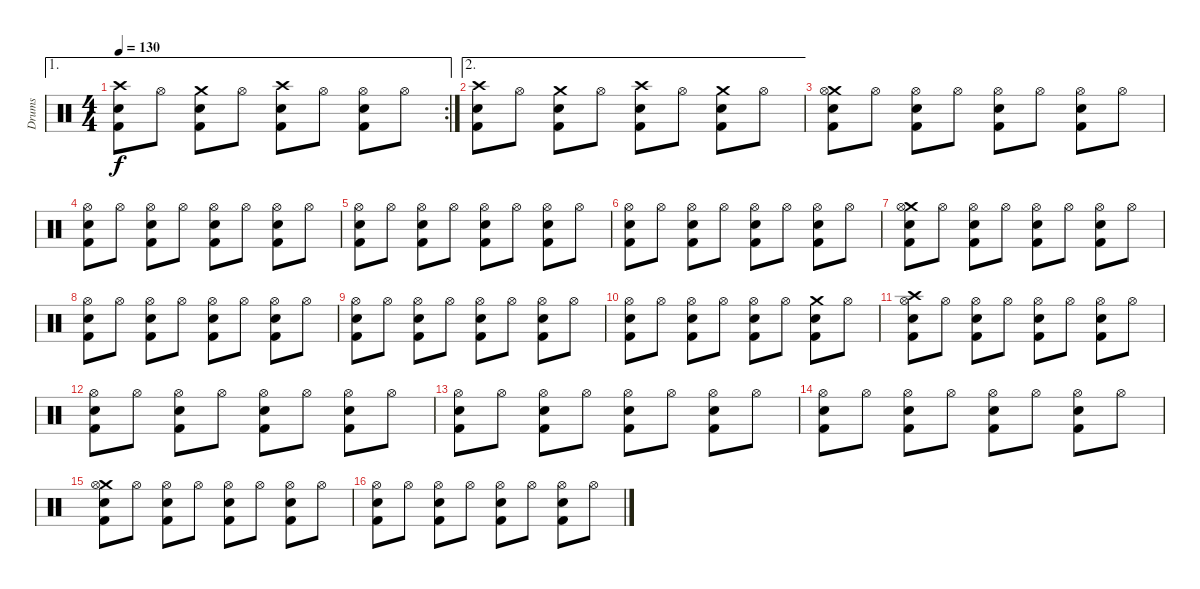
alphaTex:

\track ("Drums" "Drums") {instrument percussion}
\staff {score}
\articulation defaults
\ae 1
\rc 2
\ts (4 4)
\tempo 130
\clef neutral
\ks c
("Kick (hit) 2" "Crash high (hit)" "Snare (hit) 2").8{dy f} "Hi-Hat (open)".8 ("Kick (hit) 2" "Crash medium (hit)" "Snare (hit) 2").8 "Hi-Hat (open)".8 ("Kick (hit) 2" "Crash high (hit)" "Snare (hit) 2").8 "Hi-Hat (open)".8 ("Kick (hit) 2" "Hi-Hat (open)" "Snare (hit) 2").8 "Hi-Hat (open)".8 |
\ae 2
("Kick (hit) 2" "Crash high (hit)" "Snare (hit) 2").8 "Hi-Hat (open)".8 ("Kick (hit) 2" "Crash medium (hit)" "Snare (hit) 2").8 "Hi-Hat (open)".8 ("Kick (hit) 2" "Crash high (hit)" "Snare (hit) 2").8 "Hi-Hat (open)".8 ("Kick (hit) 2" "Crash medium (hit)" "Snare (hit) 2").8 "Hi-Hat (open)".8 |
("Kick (hit) 2" "Crash medium (hit)" "Hi-Hat (open)" "Snare (hit) 2").8 "Hi-Hat (open)".8 ("Kick (hit) 2" "Hi-Hat (open)" "Snare (hit) 2").8 "Hi-Hat (open)".8 ("Kick (hit) 2" "Hi-Hat (open)" "Snare (hit) 2").8 "Hi-Hat (open)".8 ("Kick (hit) 2" "Hi-Hat (open)" "Snare (hit) 2").8 "Hi-Hat (open)".8 |
("Kick (hit) 2" "Hi-Hat (open)" "Snare (hit) 2").8 "Hi-Hat (open)".8 ("Kick (hit) 2" "Hi-Hat (open)" "Snare (hit) 2").8 "Hi-Hat (open)".8 ("Kick (hit) 2" "Hi-Hat (open)" "Snare (hit) 2").8 "Hi-Hat (open)".8 ("Kick (hit) 2" "Hi-Hat (open)" "Snare (hit) 2").8 "Hi-Hat (open)".8 |
("Kick (hit) 2" "Hi-Hat (open)" "Snare (hit) 2").8 "Hi-Hat (open)".8 ("Kick (hit) 2" "Hi-Hat (open)" "Snare (hit) 2").8 "Hi-Hat (open)".8 ("Kick (hit) 2" "Hi-Hat (open)" "Snare (hit) 2").8 "Hi-Hat (open)".8 ("Kick (hit) 2" "Hi-Hat (open)" "Snare (hit) 2").8 "Hi-Hat (open)".8 |
("Kick (hit) 2" "Hi-Hat (open)" "Snare (hit) 2").8 "Hi-Hat (open)".8 ("Kick (hit) 2" "Hi-Hat (open)" "Snare (hit) 2").8 "Hi-Hat (open)".8 ("Kick (hit) 2" "Hi-Hat (open)" "Snare (hit) 2").8 "Hi-Hat (open)".8 ("Kick (hit) 2" "Hi-Hat (open)" "Snare (hit) 2").8 "Hi-Hat (open)".8 |
("Kick (hit) 2" "Crash medium (hit)" "Hi-Hat (open)" "Snare (hit) 2").8 "Hi-Hat (open)".8 ("Kick (hit) 2" "Hi-Hat (open)" "Snare (hit) 2").8 "Hi-Hat (open)".8 ("Kick (hit) 2" "Hi-Hat (open)" "Snare (hit) 2").8 "Hi-Hat (open)".8 ("Kick (hit) 2" "Hi-Hat (open)" "Snare (hit) 2").8 "Hi-Hat (open)".8 |
("Kick (hit) 2" "Hi-Hat (open)" "Snare (hit) 2").8 "Hi-Hat (open)".8 ("Kick (hit) 2" "Hi-Hat (open)" "Snare (hit) 2").8 "Hi-Hat (open)".8 ("Kick (hit) 2" "Hi-Hat (open)" "Snare (hit) 2").8 "Hi-Hat (open)".8 ("Kick (hit) 2" "Hi-Hat (open)" "Snare (hit) 2").8 "Hi-Hat (open)".8 |
("Kick (hit) 2" "Hi-Hat (open)" "Snare (hit) 2").8 "Hi-Hat (open)".8 ("Kick (hit) 2" "Hi-Hat (open)" "Snare (hit) 2").8 "Hi-Hat (open)".8 ("Kick (hit) 2" "Hi-Hat (open)" "Snare (hit) 2").8 "Hi-Hat (open)".8 ("Kick (hit) 2" "Hi-Hat (open)" "Snare (hit) 2").8 "Hi-Hat (open)".8 |
("Kick (hit) 2" "Hi-Hat (open)" "Snare (hit) 2").8 "Hi-Hat (open)".8 ("Kick (hit) 2" "Hi-Hat (open)" "Snare (hit) 2").8 "Hi-Hat (open)".8 ("Kick (hit) 2" "Hi-Hat (open)" "Snare (hit) 2").8 "Hi-Hat (open)".8 ("Kick (hit) 2" "Crash medium (hit)" "Snare (hit) 2").8 "Hi-Hat (open)".8 |
("Kick (hit) 2" "Crash high (hit)" "Hi-Hat (open)" "Snare (hit) 2").8 "Hi-Hat (open)".8 ("Kick (hit) 2" "Hi-Hat (open)" "Snare (hit) 2").8 "Hi-Hat (open)".8 ("Kick (hit) 2" "Hi-Hat (open)" "Snare (hit) 2").8 "Hi-Hat (open)".8 ("Kick (hit) 2" "Hi-Hat (open)" "Snare (hit) 2").8 "Hi-Hat (open)".8 |
("Kick (hit) 2" "Hi-Hat (open)" "Snare (hit) 2").8 "Hi-Hat (open)".8 ("Kick (hit) 2" "Hi-Hat (open)" "Snare (hit) 2").8 "Hi-Hat (open)".8 ("Kick (hit) 2" "Hi-Hat (open)" "Snare (hit) 2").8 "Hi-Hat (open)".8 ("Kick (hit) 2" "Hi-Hat (open)" "Snare (hit) 2").8 "Hi-Hat (open)".8 |
("Kick (hit) 2" "Hi-Hat (open)" "Snare (hit) 2").8 "Hi-Hat (open)".8 ("Kick (hit) 2" "Hi-Hat (open)" "Snare (hit) 2").8 "Hi-Hat (open)".8 ("Kick (hit) 2" "Hi-Hat (open)" "Snare (hit) 2").8 "Hi-Hat (open)".8 ("Kick (hit) 2" "Hi-Hat (open)" "Snare (hit) 2").8 "Hi-Hat (open)".8 |
("Kick (hit) 2" "Hi-Hat (open)" "Snare (hit) 2").8 "Hi-Hat (open)".8 ("Kick (hit) 2" "Hi-Hat (open)" "Snare (hit) 2").8 "Hi-Hat (open)".8 ("Kick (hit) 2" "Hi-Hat (open)" "Snare (hit) 2").8 "Hi-Hat (open)".8 ("Kick (hit) 2" "Hi-Hat (open)" "Snare (hit) 2").8 "Hi-Hat (open)".8 |
("Kick (hit) 2" "Crash medium (hit)" "Hi-Hat (open)" "Snare (hit) 2").8 "Hi-Hat (open)".8 ("Kick (hit) 2" "Hi-Hat (open)" "Snare (hit) 2").8 "Hi-Hat (open)".8 ("Kick (hit) 2" "Hi-Hat (open)" "Snare (hit) 2").8 "Hi-Hat (open)".8 ("Kick (hit) 2" "Hi-Hat (open)" "Snare (hit) 2").8 "Hi-Hat (open)".8 |
("Kick (hit) 2" "Hi-Hat (open)" "Snare (hit) 2").8 "Hi-Hat (open)".8 ("Kick (hit) 2" "Hi-Hat (open)" "Snare (hit) 2").8 "Hi-Hat (open)".8 ("Kick (hit) 2" "Hi-Hat (open)" "Snare (hit) 2").8 "Hi-Hat (open)".8 ("Kick (hit) 2" "Hi-Hat (open)" "Snare (hit) 2").8 "Hi-Hat (open)".8
